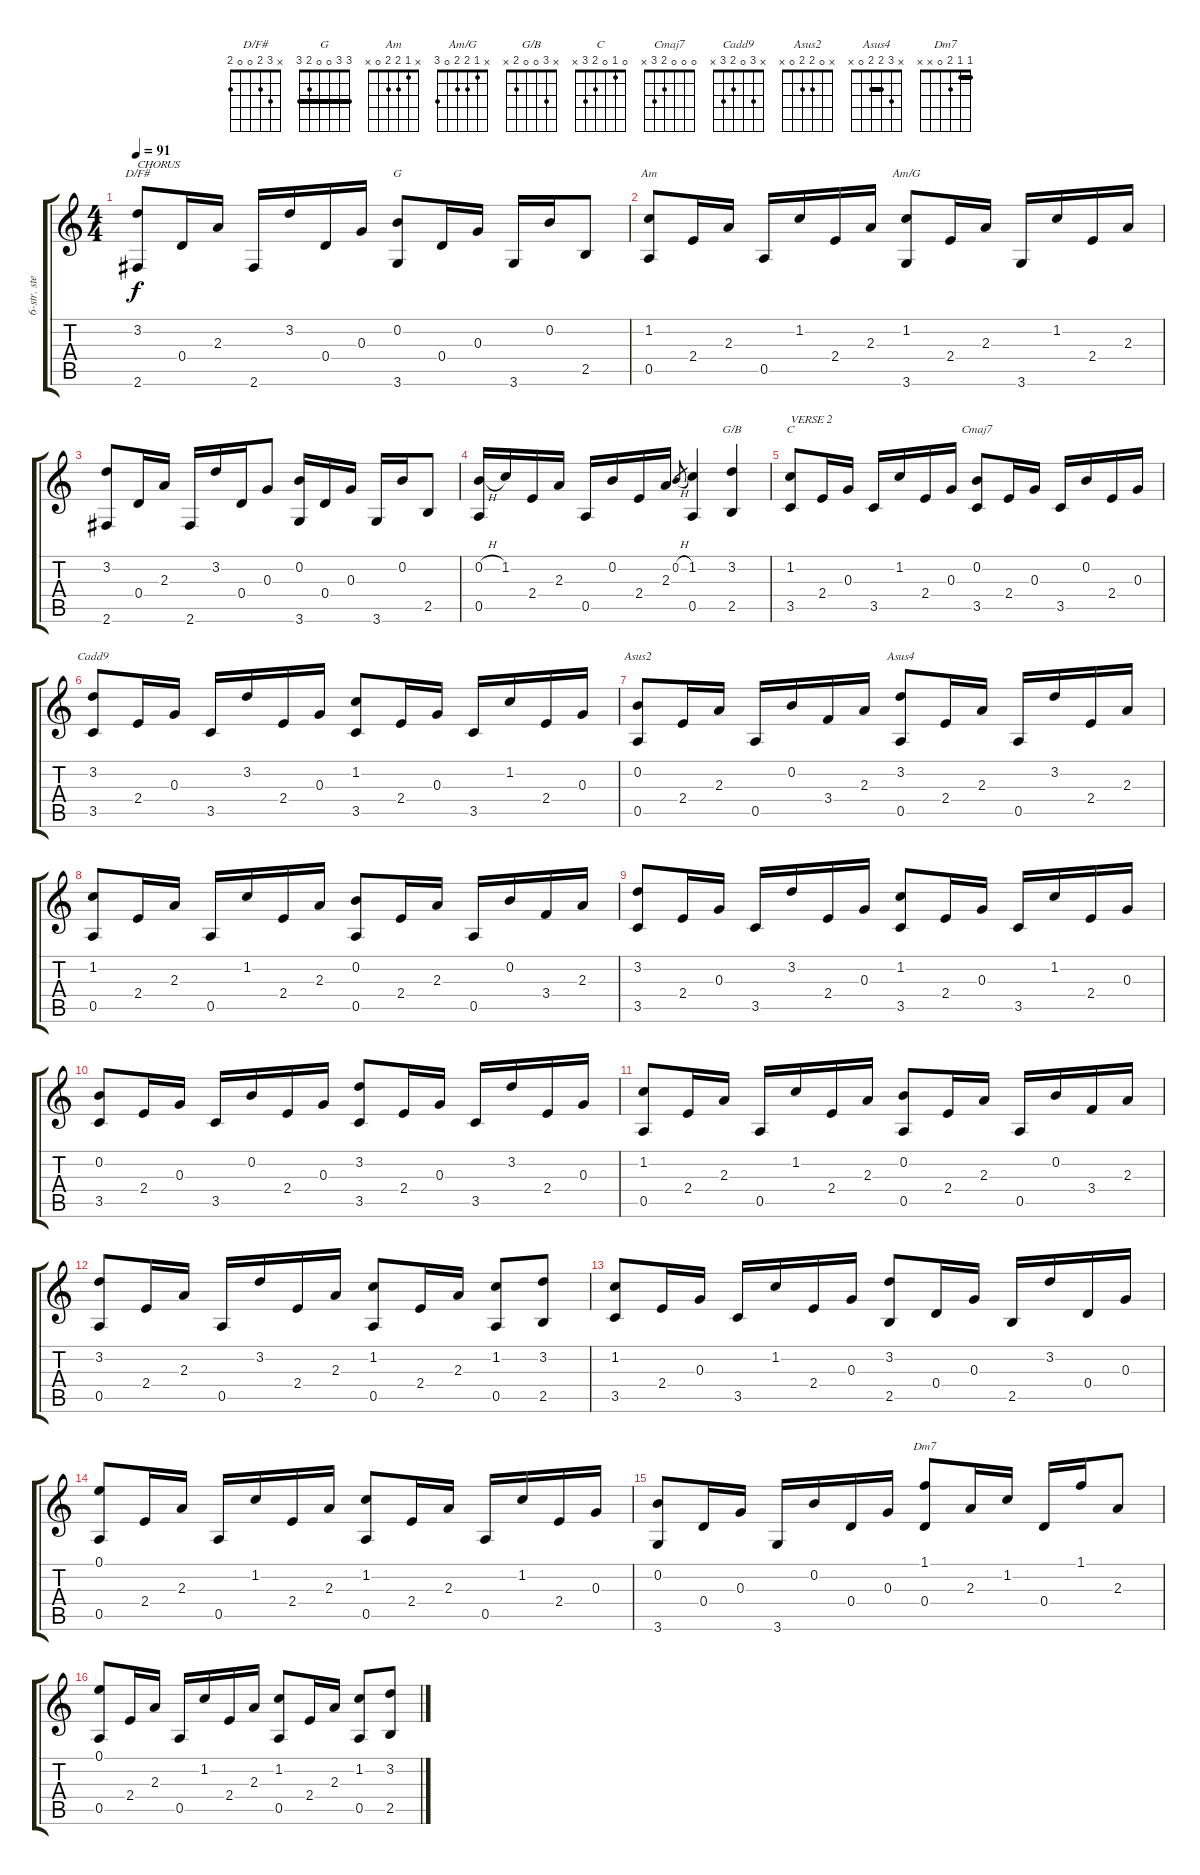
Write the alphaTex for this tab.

\track ("6-str. steel string" "6-str. ste") {instrument acousticguitarsteel}
\staff {score tabs}
\tuning (E4 B3 G3 D3 A2 E2) {hide}
\chord ("D/F#" x 3 2 0 0 2)
\chord ("G" 3 3 0 0 2 3) {barre 3}
\chord ("Am" x 1 2 2 0 x)
\chord ("Am/G" x 1 2 2 0 3)
\chord ("G/B" x 3 0 0 2 x)
\chord ("C" 0 1 0 2 3 x)
\chord ("Cmaj7" 0 0 0 2 3 x)
\chord ("Cadd9" x 3 0 2 3 x)
\chord ("Asus2" x 0 2 2 0 x)
\chord ("Asus4" x 3 2 2 0 x) {barre 2}
\chord ("Dm7" 1 1 2 0 x x) {barre 1}
\ts (4 4)
\tempo 91
\clef g2
\ks c
(3.2 2.6).8{ch "D/F#" txt "CHORUS" dy f} 0.4.16 2.3.16 2.6.16 3.2.16 0.4.16 0.3.16 (0.2 3.6).8{ch "G"} 0.4.16 0.3.16 3.6.16 0.2.16 2.5.8 |
(1.2 0.5).8{ch "Am"} 2.4.16 2.3.16 0.5.16 1.2.16 2.4.16 2.3.16 (1.2 3.6).8{ch "Am/G"} 2.4.16 2.3.16 3.6.16 1.2.16 2.4.16 2.3.16 |
(3.2 2.6).8 0.4.16 2.3.16 2.6.16 3.2.16 0.4.16 0.3.8 (0.2 3.6).16 0.4.16 0.3.16 3.6.16 0.2.16 2.5.8 |
(0.2{h} 0.5).16 1.2.16 2.4.16 2.3.16 0.5.16 0.2.16 2.4.16 2.3.16 0.2{h}.8{gr} (1.2 0.5).4{beam Up} (3.2 2.5).4{ch "G/B"} |
(1.2 3.5).8{ch "C" txt "VERSE 2"} 2.4.16 0.3.16 3.5.16 1.2.16 2.4.16 0.3.16 (0.2 3.5).8{ch "Cmaj7"} 2.4.16 0.3.16 3.5.16 0.2.16 2.4.16 0.3.16 |
(3.2 3.5).8{ch "Cadd9"} 2.4.16 0.3.16 3.5.16 3.2.16 2.4.16 0.3.16 (1.2 3.5).8 2.4.16 0.3.16 3.5.16 1.2.16 2.4.16 0.3.16 |
(0.2 0.5).8{ch "Asus2"} 2.4.16 2.3.16 0.5.16 0.2.16 3.4.16 2.3.16 (3.2 0.5).8{ch "Asus4"} 2.4.16 2.3.16 0.5.16 3.2.16 2.4.16 2.3.16 |
(1.2 0.5).8 2.4.16 2.3.16 0.5.16 1.2.16 2.4.16 2.3.16 (0.2 0.5).8 2.4.16 2.3.16 0.5.16 0.2.16 3.4.16 2.3.16 |
(3.2 3.5).8 2.4.16 0.3.16 3.5.16 3.2.16 2.4.16 0.3.16 (1.2 3.5).8 2.4.16 0.3.16 3.5.16 1.2.16 2.4.16 0.3.16 |
(0.2 3.5).8 2.4.16 0.3.16 3.5.16 0.2.16 2.4.16 0.3.16 (3.2 3.5).8 2.4.16 0.3.16 3.5.16 3.2.16 2.4.16 0.3.16 |
(1.2 0.5).8 2.4.16 2.3.16 0.5.16 1.2.16 2.4.16 2.3.16 (0.2 0.5).8 2.4.16 2.3.16 0.5.16 0.2.16 3.4.16 2.3.16 |
(3.2 0.5).8 2.4.16 2.3.16 0.5.16 3.2.16 2.4.16 2.3.16 (1.2 0.5).8 2.4.16 2.3.16 (1.2 0.5).8 (3.2 2.5).8 |
(1.2 3.5).8 2.4.16 0.3.16 3.5.16 1.2.16 2.4.16 0.3.16 (3.2 2.5).8 0.4.16 0.3.16 2.5.16 3.2.16 0.4.16 0.3.16 |
(0.1 0.5).8 2.4.16 2.3.16 0.5.16 1.2.16 2.4.16 2.3.16 (1.2 0.5).8 2.4.16 2.3.16 0.5.16 1.2.16 2.4.16 0.3.16 |
(0.2 3.6).8 0.4.16 0.3.16 3.6.16 0.2.16 0.4.16 0.3.16 (1.1 0.4).8{ch "Dm7"} 2.3.16 1.2.16 0.4.16 1.1.16 2.3.8 |
(0.1 0.5).8 2.4.16 2.3.16 0.5.16 1.2.16 2.4.16 2.3.16 (1.2 0.5).8 2.4.16 2.3.16{beam split} (1.2 0.5).8{beam merge} (3.2 2.5).8
